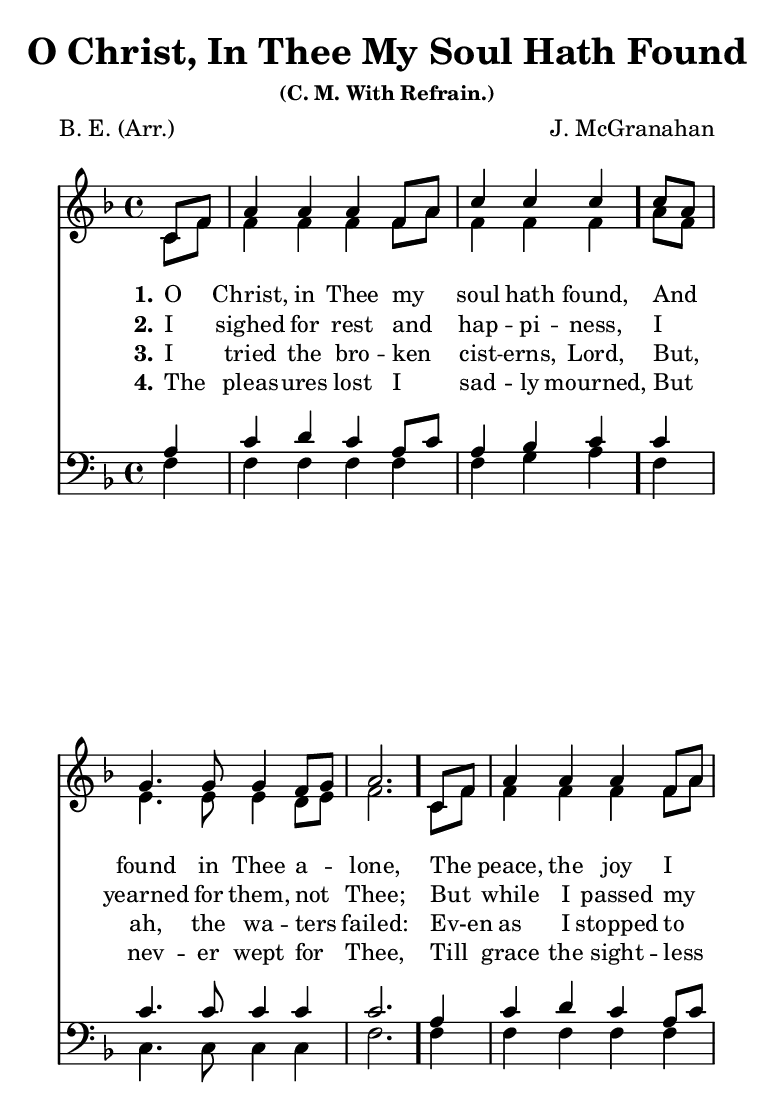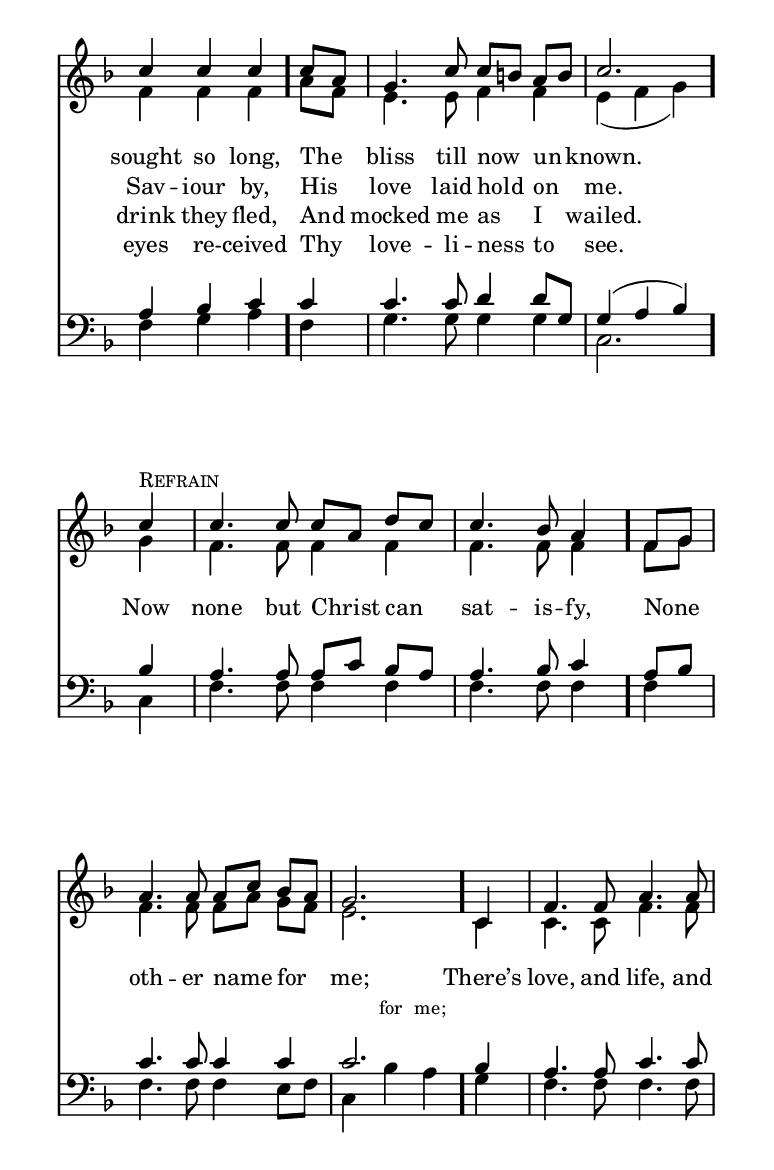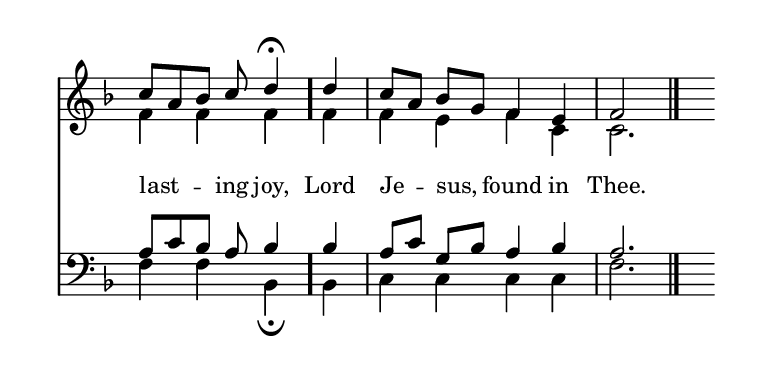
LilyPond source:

\include "common/global.ily"
\paper {
  \include "common/paper.ily"
  %ragged-bottom = ##t
  %ragged-last-bottom = ##t
  %systems-per-page = ##f
  %page-count = ##f
}

\header{
  title = "O Christ, In Thee My Soul Hath Found"
  subsubtitle = "(C. M. With Refrain.)"
  %meter = "C.M."
  poet = "B. E. (Arr.)"
  composer = "J. McGranahan"
  %copyright = ""
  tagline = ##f
}

% for fermata in MIDI
ta = { \tempo 4=80 }
tb = { \tempo 4=32 }

patternAA = { }

global = {
  \include "common/overrides.ily"
  \override Staff.TimeSignature #'style = #'()
  \time 4/4
  \override Score.MetronomeMark #'transparent = ##t % hide all fermata changes too
  \ta
  \key f \major
  \partial 4
  \autoBeamOff
}

notesSoprano = {
\global
\relative c' {

  c8[ f8] | a4 a4 a4 f8[ a8] | c4 c4 c4
  c8[ a8] | g4. g8 g4 f8[ g8] | a2.
  c,8[ f8] | a4 a4 a4 f8[ a8] | c4 c4 c4
  c8[ a8] | g4. c8 c8[ b!8] a8[ b8] | c2.

  << s^\markup { \small \caps "Refrain" }
  { c4 | c4. c8 c8[ a8] d8[ c8] | c4. bes8 a4 } >>
  f8[ g8] | a4. a8 a8[ c8] bes8[ a8] | g2.
  c,4 | f4. f8 a4. a8 | c8[ a8 bes8] c8 \tb d4 \fermata \ta
  d4 | c8[ a8] bes8[ g8] f4 e4 | f2

  \bar "|."

}
}

notesAlto = {
\global
\relative e' {

  c8[ f8] | f4 f4 f4 f8[ a8] | f4 f4 f4
  a8[ f8] | e4. e8 e4 d8[ e8] | f2.
  c8[ f8] | f4 f4 f4 f8[ a8] | f4 f4 f4
  a8[ f8] | e4. e8 f4 f4 | e4( f4 g4)

  g4 | f4. f8 f4 f4 | f4. f8 f4
  f8[ g8] | f4. f8 f8[ a8] g8[ f8] | e2.
  c4 | c4. c8 f4. f8 | f4 f4 f4
  f4 | f4 e4 f4 c4 | c2.

}
}

notesTenor = {
\global
\relative a {

  a4 | c4 d4 c4 a8[ c8] | a4 bes4 c4
  c4 | c4. c8 c4 c4 | c2.
  a4 | c4 d4 c4 a8[ c8] | a4 bes4 c4
  c4 | c4. c8 d4 d8[ g,8] | g4( a4 bes4)

  bes4 | a4. a8 a8[ c8] bes8[ a8] | a4. bes8 c4 
  a8[ bes8] | c4. c8 c4 c4 | c2.
  bes4 | a4. a8 c4. c8 | a8[ c8 bes8] a8 bes4
  bes4 | a8[ c8] g8[ bes8] a4 bes4 | a2.

}
}

notesBass = {
\global
\relative f {

  f4 | f4 f4 f4 f4 | f4 g4 a4
  f4 | c4. c8 c4 c4 | f2.
  f4 | f4 f4 f4 f4 | f4 g4 a4
  f4 | g4. g8 g4 g4 | c,2.

  c4 | f4. f8 f4 f4 | f4. f8 f4
  f4 | f4. f8 f4 e8[ f8] | c4 bes'4 a4
  g4 | f4. f8 f4. f8 | f4 f4 bes,4 \fermata
  bes4 | c4 c4 c4 c4 | f2.

}
}

Refrain = \lyricmode {

Now none but Christ can sat -- is -- fy, \bar "."
None oth -- er name for me; \bar "."
There’s love, and life, and last -- ing joy, \bar "."
Lord Je -- sus, found in Thee. \bar "."

}

wordsA = \lyricmode {
\set stanza = "1."

O Christ, in Thee my soul hath found, \bar "."
And found in Thee a -- lone, \bar "."
The peace, the joy I sought so long, \bar "."
The bliss till now un -- known. \bar "."

}

wordsB = \lyricmode {
\set stanza = "2."

I sighed for rest and hap -- pi -- ness,
I yearned for them, not Thee;
But while I passed my Sav -- iour by,
His love laid hold on me.

\Refrain

}

wordsC = \lyricmode {
\set stanza = "3."

I tried the bro -- ken cist -- erns, Lord,
But, ah, the wa -- ters failed:
Ev-en as I stopped to drink they fled,
And mocked me as I wailed.

}

wordsD = \lyricmode {
\set stanza = "4."

The pleas -- ures lost I sad -- ly mourned,
But nev -- er wept for Thee,
Till grace the sight -- less eyes re -- ceived
Thy love -- li -- ness to see.

}

underWords = \lyricmode {

{ \repeat unfold 41 { \skip 4 } }
\markup { \with-color #white { _ } } for me;

}

\score {
  \context ChoirStaff <<
    \context Staff = upper <<
      \set ChoirStaff.systemStartDelimiter = #'SystemStartBar
      \context Voice  = sopranos { \voiceOne << \notesSoprano >> }
      \context Voice  = altos { \voiceTwo << \notesAlto >> }
      \context Lyrics = one   \lyricsto sopranos \wordsA
      \context Lyrics = two   \lyricsto sopranos \wordsB
      \context Lyrics = three \lyricsto sopranos \wordsC
      \context Lyrics = four  \lyricsto sopranos \wordsD
    >>
    \context Staff = men <<
      \clef bass
      \context Voice  = tenors { \voiceOne << \notesTenor >> }
      \context Voice  = basses { \voiceTwo << \notesBass >> }
    >>
    \new Lyrics \with {
      alignAboveContext = men
      fontSize = #-2
    } \lyricsto basses \underWords
  >>
  \layout {
    \include "common/layout.ily"
  }
  \midi{
    \include "common/midi.ily"
  }
}

\version "2.18.2"  % necessary for upgrading to future LilyPond versions.

% vi:set et ts=2 sw=2 ai nocindent syntax=lilypond
